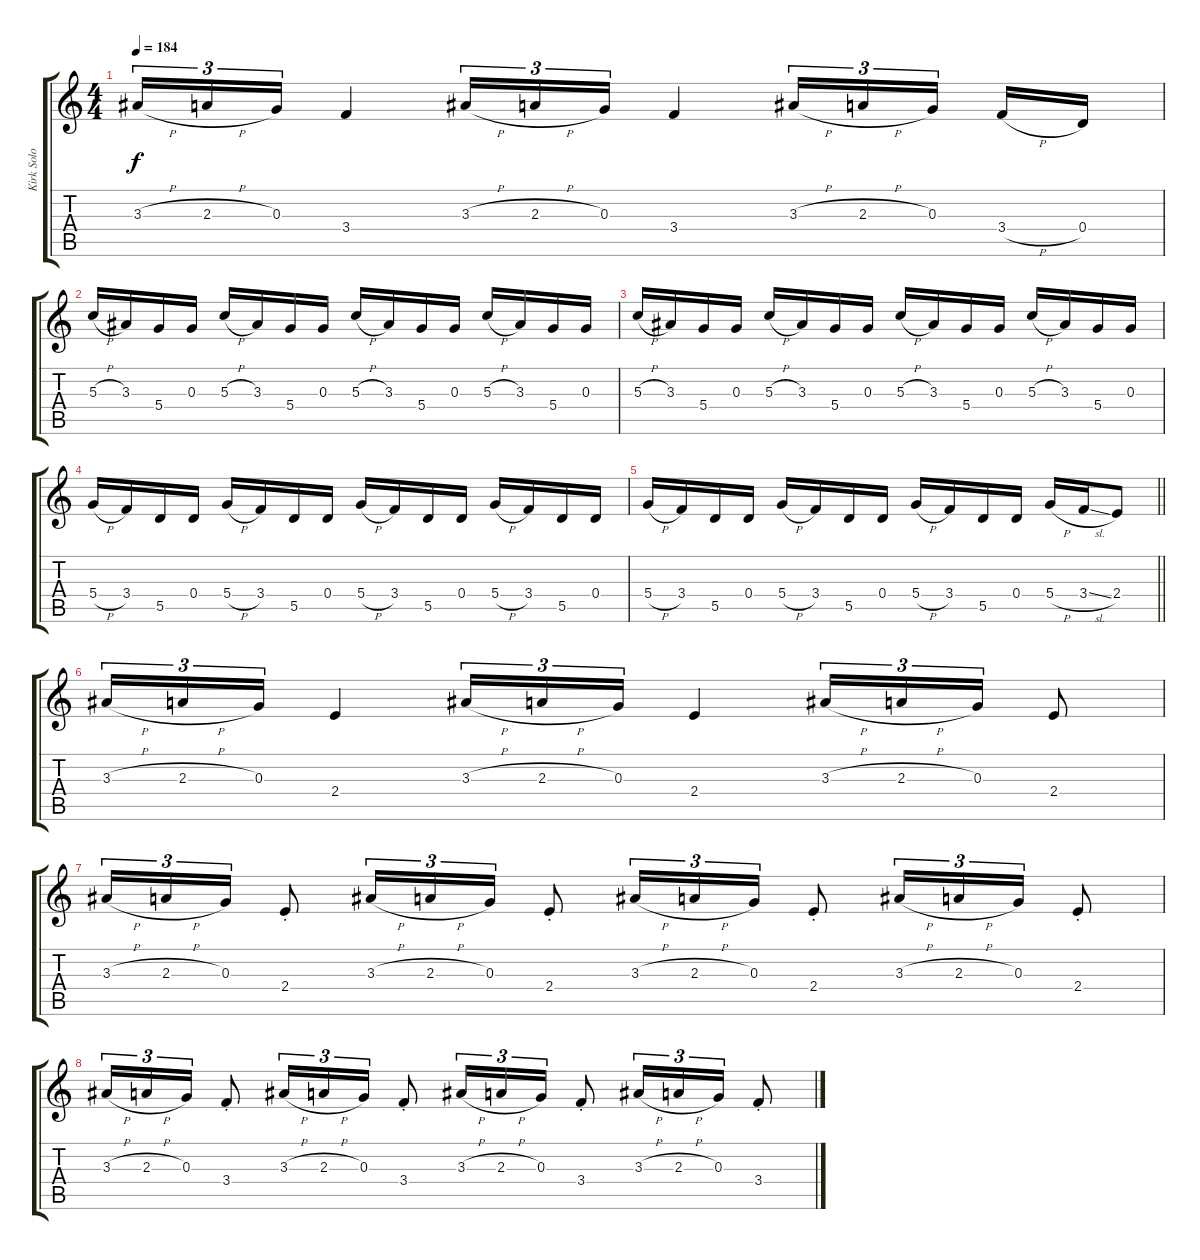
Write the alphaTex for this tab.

\track ("Kirk Solo" "Kirk Solo") {instrument distortionguitar}
\staff {score tabs}
\tuning (E4 B3 G3 D3 A2 D2) {hide}
\ts (4 4)
\tempo 184
\clef g2
\ks c
3.3{h}.16{tu (3 2) dy f} 2.3{h}.16{tu (3 2)} 0.3.16{tu (3 2)} 3.4.4 3.3{h}.16{tu (3 2)} 2.3{h}.16{tu (3 2)} 0.3.16{tu (3 2)} 3.4.4 3.3{h}.16{tu (3 2)} 2.3{h}.16{tu (3 2)} 0.3.16{tu (3 2) beam splitsecondary} 3.4{h}.16 0.4.16 |
5.3{h}.16 3.3.16 5.4.16 0.3.16 5.3{h}.16 3.3.16 5.4.16 0.3.16 5.3{h}.16 3.3.16 5.4.16 0.3.16 5.3{h}.16 3.3.16 5.4.16 0.3.16 |
5.3{h}.16 3.3.16 5.4.16 0.3.16 5.3{h}.16 3.3.16 5.4.16 0.3.16 5.3{h}.16 3.3.16 5.4.16 0.3.16 5.3{h}.16 3.3.16 5.4.16 0.3.16 |
5.4{h}.16 3.4.16 5.5.16 0.4.16 5.4{h}.16 3.4.16 5.5.16 0.4.16 5.4{h}.16 3.4.16 5.5.16 0.4.16 5.4{h}.16 3.4.16 5.5.16 0.4.16 |
\barLineRight lightlight
5.4{h}.16 3.4.16 5.5.16 0.4.16 5.4{h}.16 3.4.16 5.5.16 0.4.16 5.4{h}.16 3.4.16 5.5.16 0.4.16 5.4{h}.16 3.4{sl}.16 2.4.8 |
\section ("" "")
3.3{h}.16{tu (3 2)} 2.3{h}.16{tu (3 2)} 0.3.16{tu (3 2)} 2.4.4 3.3{h}.16{tu (3 2)} 2.3{h}.16{tu (3 2)} 0.3.16{tu (3 2)} 2.4.4 3.3{h}.16{tu (3 2)} 2.3{h}.16{tu (3 2)} 0.3.16{tu (3 2)} 2.4.8 |
3.3{h}.16{tu (3 2)} 2.3{h}.16{tu (3 2)} 0.3.16{tu (3 2)} 2.4{st}.8 3.3{h}.16{tu (3 2)} 2.3{h}.16{tu (3 2)} 0.3.16{tu (3 2)} 2.4{st}.8 3.3{h}.16{tu (3 2)} 2.3{h}.16{tu (3 2)} 0.3.16{tu (3 2)} 2.4{st}.8 3.3{h}.16{tu (3 2)} 2.3{h}.16{tu (3 2)} 0.3.16{tu (3 2)} 2.4{st}.8 |
3.3{h}.16{tu (3 2)} 2.3{h}.16{tu (3 2)} 0.3.16{tu (3 2)} 3.4{st}.8 3.3{h}.16{tu (3 2)} 2.3{h}.16{tu (3 2)} 0.3.16{tu (3 2)} 3.4{st}.8 3.3{h}.16{tu (3 2)} 2.3{h}.16{tu (3 2)} 0.3.16{tu (3 2)} 3.4{st}.8 3.3{h}.16{tu (3 2)} 2.3{h}.16{tu (3 2)} 0.3.16{tu (3 2)} 3.4{st}.8
